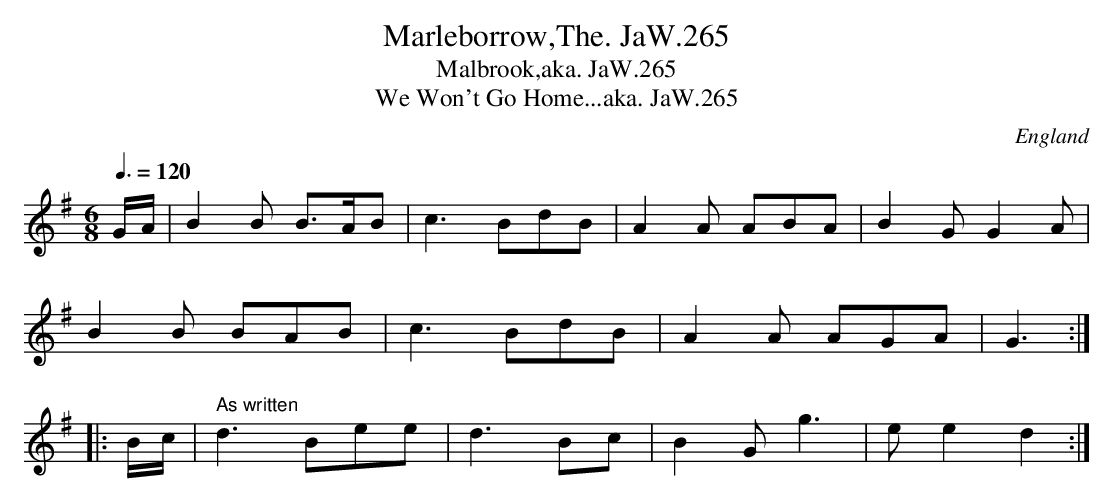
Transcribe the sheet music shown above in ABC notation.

X:1
T:Marleborrow,The. JaW.265
T:Malbrook,aka. JaW.265
T:We Won't Go Home...aka. JaW.265
M:6/8
L:1/8
Q:3/8=120
O:England
K:G major
G/A/|B2B B>AB|c3BdB|A2A ABA|B2G G2A|!
B2B BAB|c3BdB|A2A AGA |G3:|!
|:B/c/|" As written"d3Bee|d3 Bc|B2G g3|ee2d2:|
